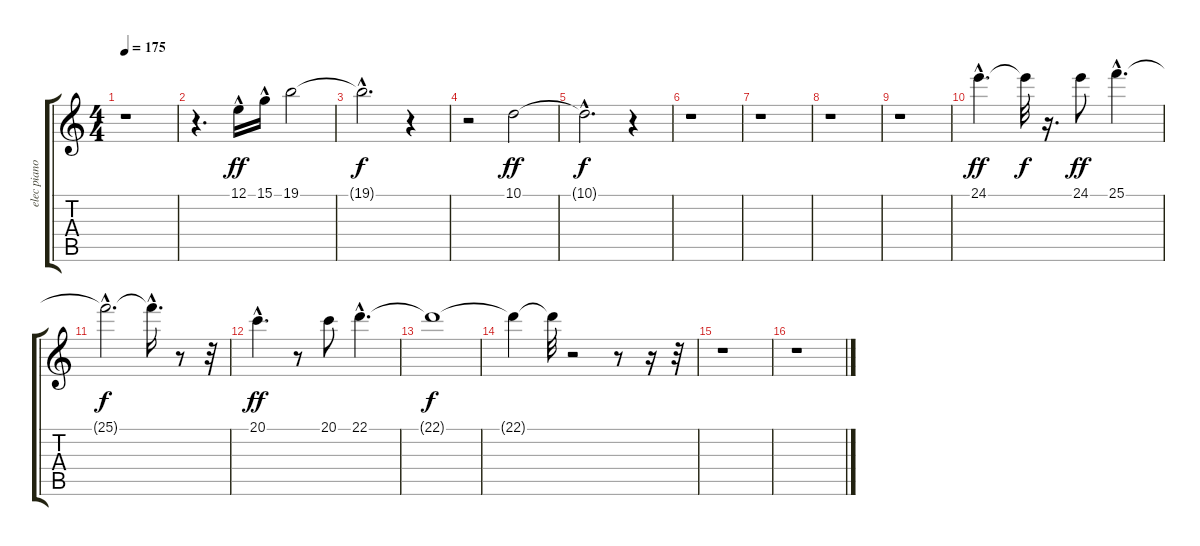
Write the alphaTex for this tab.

\track ("elec piano" "elec piano") {instrument electricpiano2}
\staff {score tabs}
\tuning (E4 B3 G3 D3 A2 E2) {hide}
\ts (4 4)
\tempo 175
\clef g2
\ks c
r.1{dy f} |
r.4{d} 12.1{hac}.16{dy ff} 15.1{hac}.16 19.1.2 |
19.1{hac t}.2{d dy f} r.4 |
r.2 10.1.2{dy ff} |
10.1{hac t}.2{d dy f} r.4 |
r.1 |
r.1 |
r.1 |
r.1 |
24.1{hac}.4{d dy ff} 24.1{t}.32{dy f} r.16{d} 24.1.8{dy ff} 25.1{hac}.4{d} |
25.1{hac t}.2{d dy f} 25.1{hac t}.16{d} r.8 r.32 |
20.1{hac}.4{d dy ff} r.8 20.1.8 22.1{hac}.4{d} |
22.1{t}.1{dy f} |
22.1{t}.4 22.1{t}.32 r.2 r.8 r.16 r.32 |
r.1 |
r.1
